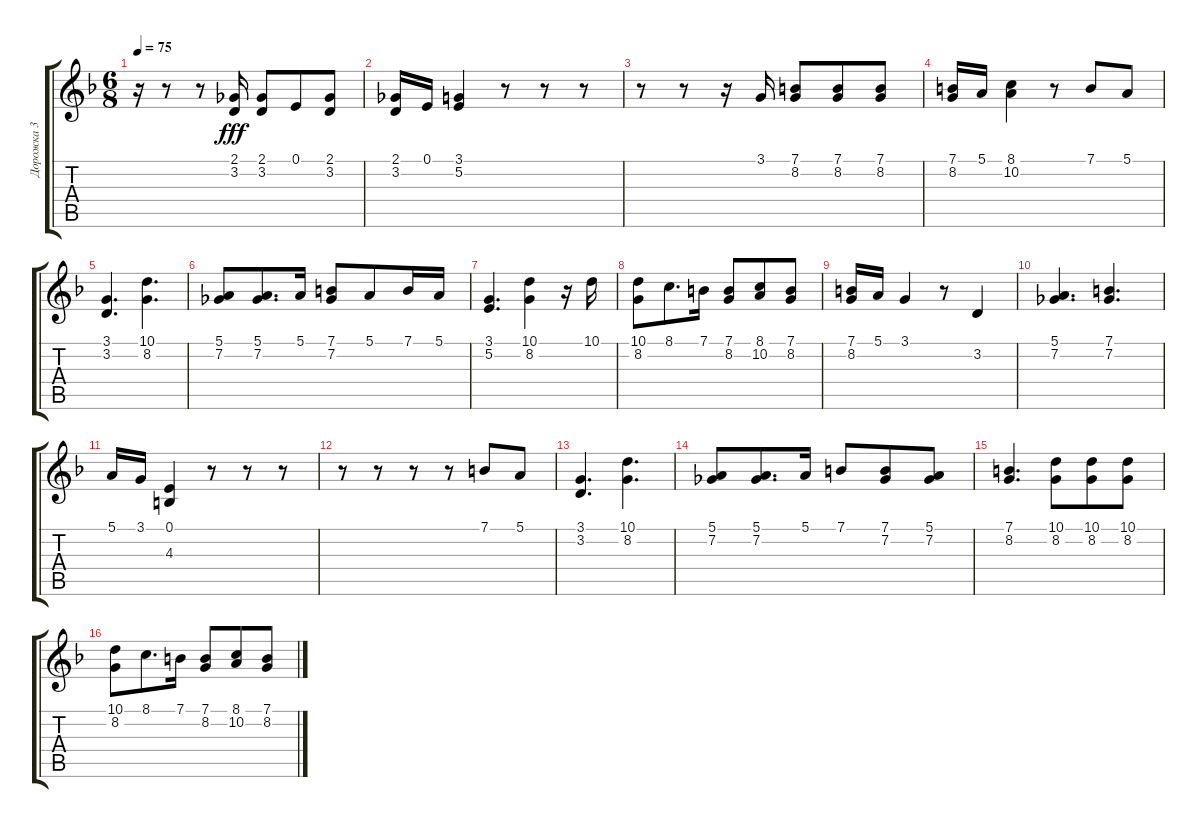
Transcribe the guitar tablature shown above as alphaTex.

\track ("Дорожка 3" "Дорожка 3") {instrument viola}
\staff {score tabs}
\tuning (E4 B3 G3 D3 A2 E2) {hide}
\ts (6 8)
\tempo 75
\clef g2
\ks f
r.16{dy fff} r.8 r.8 (2.1 3.2).16 (2.1 3.2).8 0.1.8 (2.1 3.2).8 |
(2.1 3.2).16 0.1.16 (3.1 5.2).4 r.8 r.8 r.8 |
r.8 r.8 r.16 3.1.16 (7.1 8.2).8 (7.1 8.2).8 (7.1 8.2).8 |
(7.1 8.2).16 5.1.16 (8.1 10.2).4 r.8 7.1.8 5.1.8 |
(3.1 3.2).4{d} (10.1 8.2).4{d} |
(5.1 7.2).8 (5.1 7.2).8{d} 5.1.16 (7.1 7.2).8 5.1.8 7.1.16 5.1.16 |
(3.1 5.2).4{d} (10.1 8.2).4 r.16 10.1.16 |
(10.1 8.2).8 8.1.8{d} 7.1.16 (7.1 8.2).8 (8.1 10.2).8 (7.1 8.2).8 |
(7.1 8.2).16 5.1.16 3.1.4 r.8 3.2.4 |
(5.1 7.2).4{d} (7.1 7.2).4{d} |
5.1.16 3.1.16 (0.1 4.3).4 r.8 r.8 r.8 |
r.8 r.8 r.8 r.8 7.1.8 5.1.8 |
(3.1 3.2).4{d} (10.1 8.2).4{d} |
(5.1 7.2).8 (5.1 7.2).8{d} 5.1.16 7.1.8 (7.1 7.2).8 (5.1 7.2).8 |
(7.1 8.2).4{d} (10.1 8.2).8 (10.1 8.2).8 (10.1 8.2).8 |
(10.1 8.2).8 8.1.8{d} 7.1.16 (7.1 8.2).8 (8.1 10.2).8 (7.1 8.2).8
